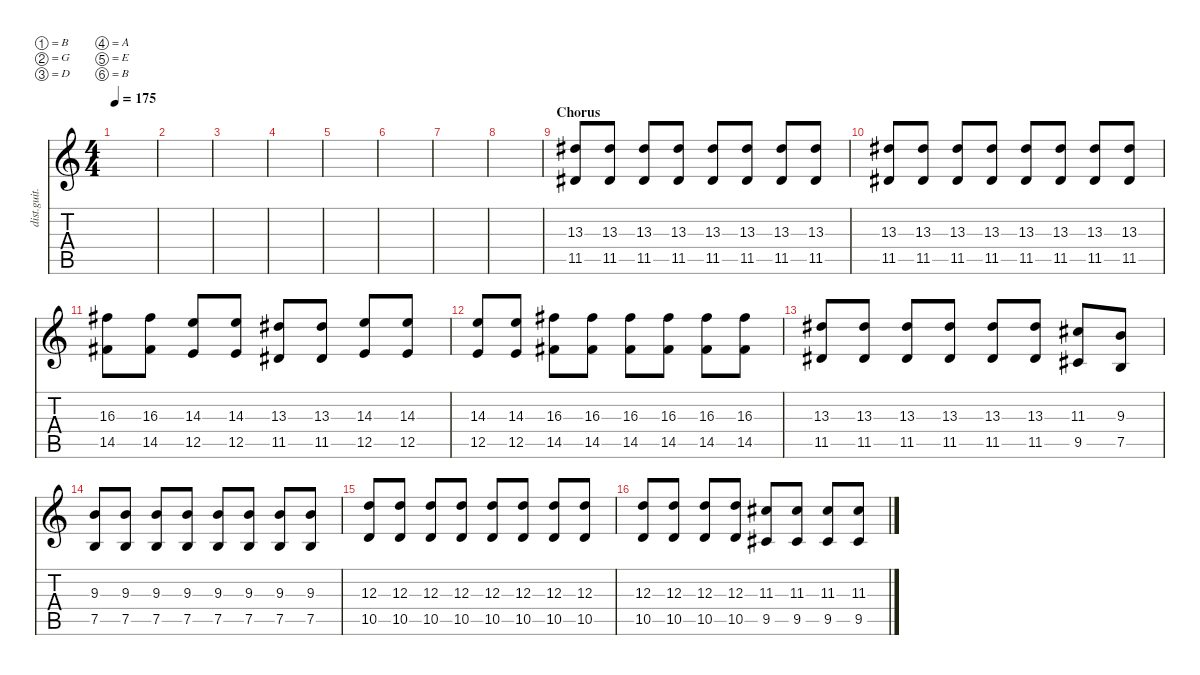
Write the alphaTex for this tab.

\defaultSystemsLayout 4
\hideDynamics
\bracketExtendMode nobrackets
\track ("Distortion Guitar - Petr" "dist.guit.") {instrument distortionguitar}
\staff {score tabs}
\tuning (B3 G3 D3 A2 E2 B1)
\ts (4 4)
\tempo 175
\clef g2
\ks c
|
|
|
|
|
|
|
|
\section ("" "Chorus")
(11.5{acc #} 13.3{acc #}).8{beam Up} (11.5{acc #} 13.3{acc #}).8{beam Up} (11.5{acc #} 13.3{acc #}).8{beam Up} (11.5{acc #} 13.3{acc #}).8{beam Up} (11.5{acc #} 13.3{acc #}).8{beam Up} (11.5{acc #} 13.3{acc #}).8{beam Up} (11.5{acc #} 13.3{acc #}).8{beam Up} (11.5{acc #} 13.3{acc #}).8{beam Up} |
(11.5{acc #} 13.3{acc #}).8{beam Up} (11.5{acc #} 13.3{acc #}).8{beam Up} (11.5{acc #} 13.3{acc #}).8{beam Up} (11.5{acc #} 13.3{acc #}).8{beam Up} (11.5{acc #} 13.3{acc #}).8{beam Up} (11.5{acc #} 13.3{acc #}).8{beam Up} (11.5{acc #} 13.3{acc #}).8{beam Up} (11.5{acc #} 13.3{acc #}).8{beam Up} |
(14.5{acc #} 16.3{acc #}).8{beam Down} (14.5{acc #} 16.3{acc #}).8{beam Down} (12.5 14.3).8{beam Up} (12.5 14.3).8{beam Up} (11.5{acc #} 13.3{acc #}).8{beam Up} (11.5{acc #} 13.3{acc #}).8{beam Up} (12.5 14.3).8{beam Up} (12.5 14.3).8{beam Up} |
(12.5 14.3).8{beam Up} (12.5 14.3).8{beam Up} (14.5{acc #} 16.3{acc #}).8{beam Down} (14.5{acc #} 16.3{acc #}).8{beam Down} (14.5{acc #} 16.3{acc #}).8{beam Down} (14.5{acc #} 16.3{acc #}).8{beam Down} (14.5{acc #} 16.3{acc #}).8{beam Down} (14.5{acc #} 16.3{acc #}).8{beam Down} |
(11.5{acc #} 13.3{acc #}).8{beam Up} (11.5{acc #} 13.3{acc #}).8{beam Up} (11.5{acc #} 13.3{acc #}).8{beam Up} (11.5{acc #} 13.3{acc #}).8{beam Up} (11.5{acc #} 13.3{acc #}).8{beam Up} (11.5{acc #} 13.3{acc #}).8{beam Up} (9.5{acc #} 11.3{acc #}).8{beam Up} (7.5 9.3).8{beam Up} |
(7.5 9.3).8{beam Up} (7.5 9.3).8{beam Up} (7.5 9.3).8{beam Up} (7.5 9.3).8{beam Up} (7.5 9.3).8{beam Up} (7.5 9.3).8{beam Up} (7.5 9.3).8{beam Up} (7.5 9.3).8{beam Up} |
(10.5 12.3).8{beam Up} (10.5 12.3).8{beam Up} (10.5 12.3).8{beam Up} (10.5 12.3).8{beam Up} (10.5 12.3).8{beam Up} (10.5 12.3).8{beam Up} (10.5 12.3).8{beam Up} (10.5 12.3).8{beam Up} |
(10.5 12.3).8{beam Up} (10.5 12.3).8{beam Up} (10.5 12.3).8{beam Up} (10.5 12.3).8{beam Up} (9.5{acc #} 11.3{acc #}).8{beam Up} (9.5{acc #} 11.3{acc #}).8{beam Up} (9.5{acc #} 11.3{acc #}).8{beam Up} (9.5{acc #} 11.3{acc #}).8{beam Up}
